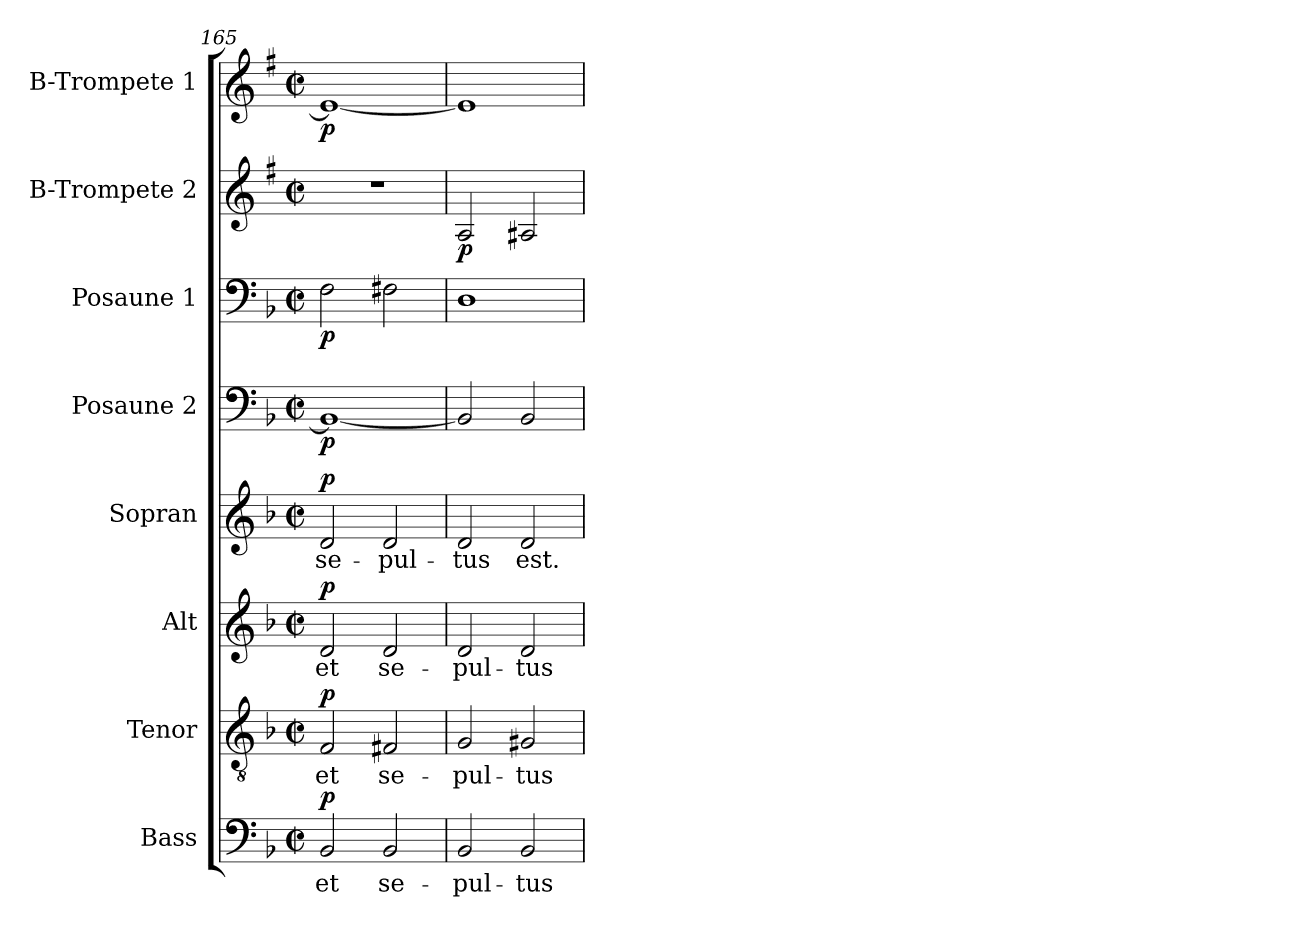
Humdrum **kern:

**kern	**text	**dynam	**kern	**text	**dynam	**kern	**text	**dynam	**kern	**text	**dynam	**kern	**dynam	**kern	**dynam	**kern	**dynam	**kern	**dynam
*part8	*part8	*part8	*part7	*part7	*part7	*part6	*part6	*part6	*part5	*part5	*part5	*part4	*part4	*part3	*part3	*part2	*part2	*part1	*part1
*staff8	*staff8	*staff8	*staff7	*staff7	*staff7	*staff6	*staff6	*staff6	*staff5	*staff5	*staff5	*staff4	*staff4	*staff3	*staff3	*staff2	*staff2	*staff1	*staff1
*I"Bass	*	*	*I"Tenor	*	*	*I"Alt	*	*	*I"Sopran	*	*	*I"Posaune 2	*	*I"Posaune 1	*	*I"B-Trompete 2	*	*I"B-Trompete 1	*
*I'B.	*	*	*I'T.	*	*	*I'A.	*	*	*I'S.	*	*	*I'Pos. 2	*	*I'Pos. 1	*	*I'B Trp. 2	*	*I'B Trp. 1	*
*clefF4	*	*	*clefGv2	*	*	*clefG2	*	*	*clefG2	*	*	*clefF4	*	*clefF4	*	*clefG2	*	*clefG2	*
*	*	*	*	*	*	*	*	*	*	*	*	*	*	*	*	*ITrd1c2	*	*ITrd1c2	*
*k[b-]	*	*	*k[b-]	*	*	*k[b-]	*	*	*k[b-]	*	*	*k[b-]	*	*k[b-]	*	*k[b-]	*	*k[b-]	*
*F:	*	*	*F:	*	*	*F:	*	*	*F:	*	*	*F:	*	*F:	*	*F:	*	*F:	*
*M2/2	*	*	*M2/2	*	*	*M2/2	*	*	*M2/2	*	*	*M2/2	*	*M2/2	*	*M2/2	*	*M2/2	*
*met(c|)	*	*	*met(c|)	*	*	*met(c|)	*	*	*met(c|)	*	*	*met(c|)	*	*met(c|)	*	*met(c|)	*	*met(c|)	*
=165	=165	=165	=165	=165	=165	=165	=165	=165	=165	=165	=165	=165	=165	=165	=165	=165	=165	=165	=165
!	!LO:LY:b	!LO:DY:a	!	!LO:LY:b	!LO:DY:a	!	!LO:LY:b	!LO:DY:a	!	!LO:LY:b	!LO:DY:a	!	!LO:DY:b	!	!LO:DY:b	!	!	!	!LO:DY:b
2BB-/	et	p	2F/	et	p	2d/	et	p	2d/	se-	p	1BB-_	p	2F\	p	1r	.	1d_	p
!	!LO:LY:b	!	!	!LO:LY:b	!	!	!LO:LY:b	!	!	!LO:LY:b	!	!	!	!	!	!	!	!	!
2BB-/	se-	.	2F#X/	se-	.	2d/	se-	.	2d/	-pul-	.	.	.	2F#X\	.	.	.	.	.
=166	=166	=166	=166	=166	=166	=166	=166	=166	=166	=166	=166	=166	=166	=166	=166	=166	=166	=166	=166
!	!LO:LY:b	!	!	!LO:LY:b	!	!	!LO:LY:b	!	!	!LO:LY:b	!	!	!	!	!	!	!LO:DY:b	!	!
2BB-/	-pul-	.	2G/	-pul-	.	2d/	-pul-	.	2d/	-tus	.	2BB-/]	.	1D	.	2G/	p	1d]	.
!	!LO:LY:b	!	!	!LO:LY:b	!	!	!LO:LY:b	!	!	!LO:LY:b	!	!	!	!	!	!	!	!	!
2BB-/	-tus	.	2G#X/	-tus	.	2d/	-tus	.	2d/	est.	.	2BB-/	.	.	.	2G#X/	.	.	.
=	=	=	=	=	=	=	=	=	=	=	=	=	=	=	=	=	=	=	=
*-	*-	*-	*-	*-	*-	*-	*-	*-	*-	*-	*-	*-	*-	*-	*-	*-	*-	*-	*-
